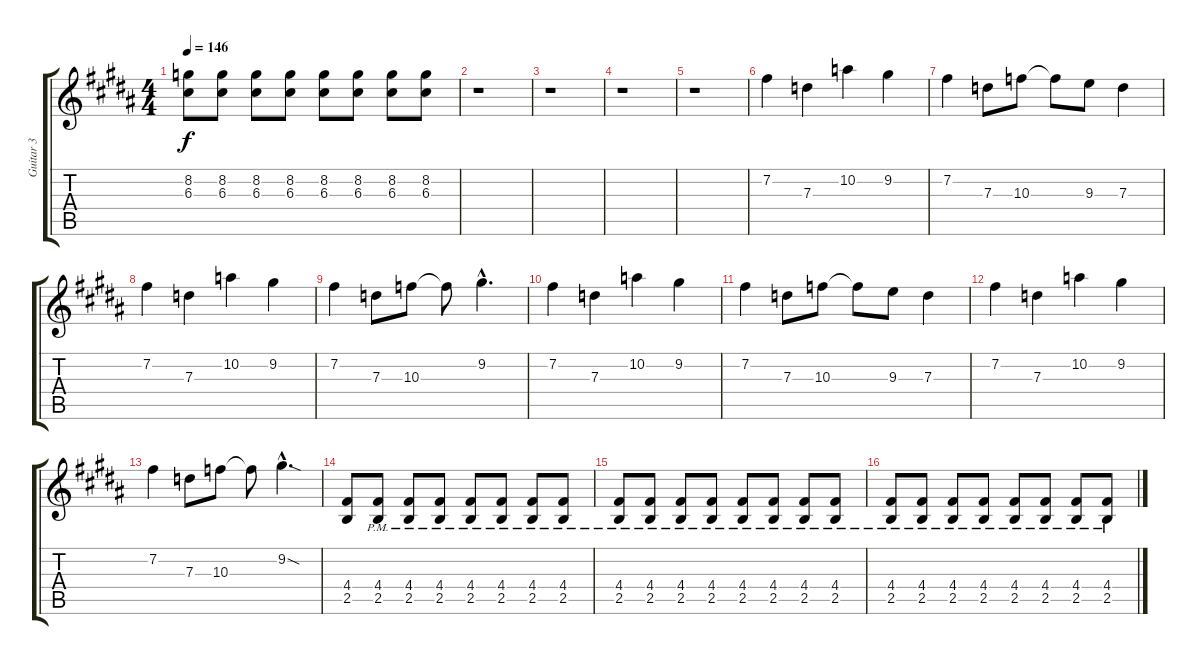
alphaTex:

\track ("Guitar 3" "Guitar 3") {instrument distortionguitar}
\staff {score tabs}
\tuning (E4 B3 G3 D3 A2 E2) {hide}
\ts (4 4)
\tempo 146
\clef g2
\ks b
(8.2 6.3).8{dy f} (8.2 6.3).8 (8.2 6.3).8 (8.2 6.3).8 (8.2 6.3).8 (8.2 6.3).8 (8.2 6.3).8 (8.2 6.3).8 |
r.1 |
r.1 |
r.1 |
r.1 |
7.2.4{instrument synthstrings1} 7.3.4 10.2.4 9.2.4 |
7.2.4 7.3.8 10.3.8 10.3{t}.8 9.3.8 7.3.4 |
7.2.4 7.3.4 10.2.4 9.2.4 |
7.2.4 7.3.8 10.3.8 10.3{t}.8 9.2{hac}.4{d} |
7.2.4 7.3.4 10.2.4 9.2.4 |
7.2.4 7.3.8 10.3.8 10.3{t}.8 9.3.8 7.3.4 |
7.2.4 7.3.4 10.2.4 9.2.4 |
7.2.4 7.3.8 10.3.8 10.3{t}.8 9.2{sod hac}.4{d} |
(4.4 2.5).8{instrument distortionguitar} (4.4{pm} 2.5{pm}).8 (4.4{pm} 2.5{pm}).8 (4.4{pm} 2.5{pm}).8 (4.4{pm} 2.5{pm}).8 (4.4{pm} 2.5{pm}).8 (4.4{pm} 2.5{pm}).8 (4.4{pm} 2.5{pm}).8 |
(4.4{pm} 2.5{pm}).8 (4.4{pm} 2.5{pm}).8 (4.4{pm} 2.5{pm}).8 (4.4{pm} 2.5{pm}).8 (4.4{pm} 2.5{pm}).8 (4.4{pm} 2.5{pm}).8 (4.4{pm} 2.5{pm}).8 (4.4{pm} 2.5{pm}).8 |
(4.4{pm} 2.5{pm}).8 (4.4{pm} 2.5{pm}).8 (4.4{pm} 2.5{pm}).8 (4.4{pm} 2.5{pm}).8 (4.4{pm} 2.5{pm}).8 (4.4{pm} 2.5{pm}).8 (4.4{pm} 2.5{pm}).8 (4.4{pm} 2.5{pm}).8
